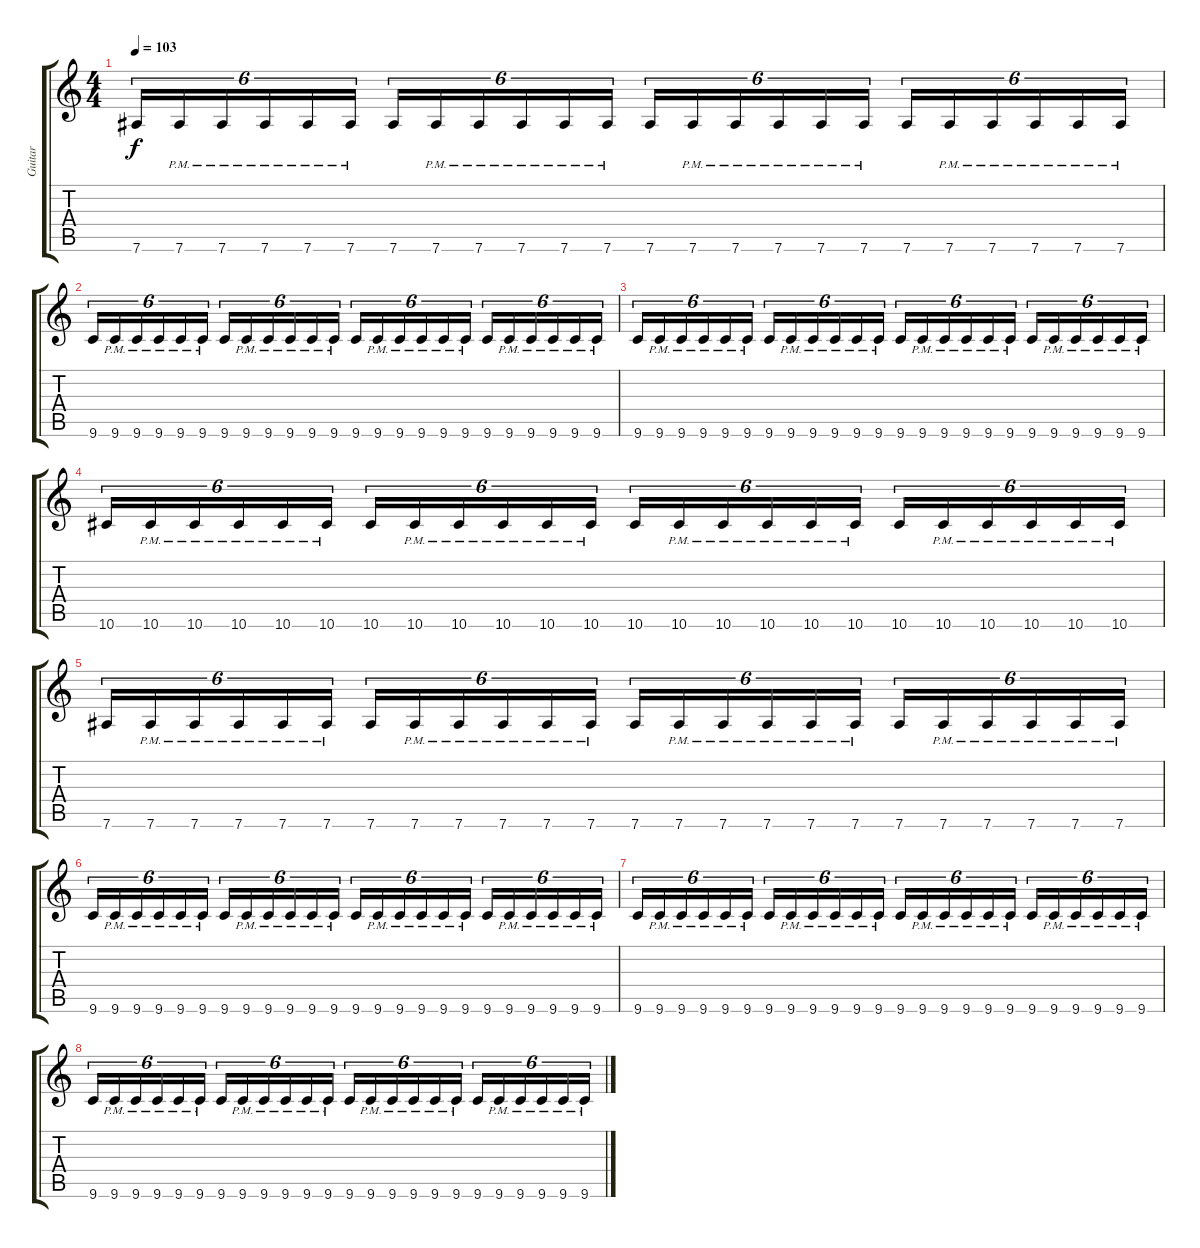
\track ("Guitar" "Guitar") {instrument overdrivenguitar}
\staff {score tabs}
\tuning (Eb4 Bb3 Gb3 Db3 Ab2 Eb2) {hide}
\ts (4 4)
\tempo 103
\clef g2
\ks c
7.6.16{tu (6 4) dy f} 7.6{pm}.16{tu (6 4)} 7.6{pm}.16{tu (6 4)} 7.6{pm}.16{tu (6 4)} 7.6{pm}.16{tu (6 4)} 7.6{pm}.16{tu (6 4)} 7.6.16{tu (6 4)} 7.6{pm}.16{tu (6 4)} 7.6{pm}.16{tu (6 4)} 7.6{pm}.16{tu (6 4)} 7.6{pm}.16{tu (6 4)} 7.6{pm}.16{tu (6 4)} 7.6.16{tu (6 4)} 7.6{pm}.16{tu (6 4)} 7.6{pm}.16{tu (6 4)} 7.6{pm}.16{tu (6 4)} 7.6{pm}.16{tu (6 4)} 7.6{pm}.16{tu (6 4)} 7.6.16{tu (6 4)} 7.6{pm}.16{tu (6 4)} 7.6{pm}.16{tu (6 4)} 7.6{pm}.16{tu (6 4)} 7.6{pm}.16{tu (6 4)} 7.6{pm}.16{tu (6 4)} |
9.6.16{tu (6 4)} 9.6{pm}.16{tu (6 4)} 9.6{pm}.16{tu (6 4)} 9.6{pm}.16{tu (6 4)} 9.6{pm}.16{tu (6 4)} 9.6{pm}.16{tu (6 4)} 9.6.16{tu (6 4)} 9.6{pm}.16{tu (6 4)} 9.6{pm}.16{tu (6 4)} 9.6{pm}.16{tu (6 4)} 9.6{pm}.16{tu (6 4)} 9.6{pm}.16{tu (6 4)} 9.6.16{tu (6 4)} 9.6{pm}.16{tu (6 4)} 9.6{pm}.16{tu (6 4)} 9.6{pm}.16{tu (6 4)} 9.6{pm}.16{tu (6 4)} 9.6{pm}.16{tu (6 4)} 9.6.16{tu (6 4)} 9.6{pm}.16{tu (6 4)} 9.6{pm}.16{tu (6 4)} 9.6{pm}.16{tu (6 4)} 9.6{pm}.16{tu (6 4)} 9.6{pm}.16{tu (6 4)} |
9.6.16{tu (6 4)} 9.6{pm}.16{tu (6 4)} 9.6{pm}.16{tu (6 4)} 9.6{pm}.16{tu (6 4)} 9.6{pm}.16{tu (6 4)} 9.6{pm}.16{tu (6 4)} 9.6.16{tu (6 4)} 9.6{pm}.16{tu (6 4)} 9.6{pm}.16{tu (6 4)} 9.6{pm}.16{tu (6 4)} 9.6{pm}.16{tu (6 4)} 9.6{pm}.16{tu (6 4)} 9.6.16{tu (6 4)} 9.6{pm}.16{tu (6 4)} 9.6{pm}.16{tu (6 4)} 9.6{pm}.16{tu (6 4)} 9.6{pm}.16{tu (6 4)} 9.6{pm}.16{tu (6 4)} 9.6.16{tu (6 4)} 9.6{pm}.16{tu (6 4)} 9.6{pm}.16{tu (6 4)} 9.6{pm}.16{tu (6 4)} 9.6{pm}.16{tu (6 4)} 9.6{pm}.16{tu (6 4)} |
10.6.16{tu (6 4)} 10.6{pm}.16{tu (6 4)} 10.6{pm}.16{tu (6 4)} 10.6{pm}.16{tu (6 4)} 10.6{pm}.16{tu (6 4)} 10.6{pm}.16{tu (6 4)} 10.6.16{tu (6 4)} 10.6{pm}.16{tu (6 4)} 10.6{pm}.16{tu (6 4)} 10.6{pm}.16{tu (6 4)} 10.6{pm}.16{tu (6 4)} 10.6{pm}.16{tu (6 4)} 10.6.16{tu (6 4)} 10.6{pm}.16{tu (6 4)} 10.6{pm}.16{tu (6 4)} 10.6{pm}.16{tu (6 4)} 10.6{pm}.16{tu (6 4)} 10.6{pm}.16{tu (6 4)} 10.6.16{tu (6 4)} 10.6{pm}.16{tu (6 4)} 10.6{pm}.16{tu (6 4)} 10.6{pm}.16{tu (6 4)} 10.6{pm}.16{tu (6 4)} 10.6{pm}.16{tu (6 4)} |
7.6.16{tu (6 4)} 7.6{pm}.16{tu (6 4)} 7.6{pm}.16{tu (6 4)} 7.6{pm}.16{tu (6 4)} 7.6{pm}.16{tu (6 4)} 7.6{pm}.16{tu (6 4)} 7.6.16{tu (6 4)} 7.6{pm}.16{tu (6 4)} 7.6{pm}.16{tu (6 4)} 7.6{pm}.16{tu (6 4)} 7.6{pm}.16{tu (6 4)} 7.6{pm}.16{tu (6 4)} 7.6.16{tu (6 4)} 7.6{pm}.16{tu (6 4)} 7.6{pm}.16{tu (6 4)} 7.6{pm}.16{tu (6 4)} 7.6{pm}.16{tu (6 4)} 7.6{pm}.16{tu (6 4)} 7.6.16{tu (6 4)} 7.6{pm}.16{tu (6 4)} 7.6{pm}.16{tu (6 4)} 7.6{pm}.16{tu (6 4)} 7.6{pm}.16{tu (6 4)} 7.6{pm}.16{tu (6 4)} |
9.6.16{tu (6 4)} 9.6{pm}.16{tu (6 4)} 9.6{pm}.16{tu (6 4)} 9.6{pm}.16{tu (6 4)} 9.6{pm}.16{tu (6 4)} 9.6{pm}.16{tu (6 4)} 9.6.16{tu (6 4)} 9.6{pm}.16{tu (6 4)} 9.6{pm}.16{tu (6 4)} 9.6{pm}.16{tu (6 4)} 9.6{pm}.16{tu (6 4)} 9.6{pm}.16{tu (6 4)} 9.6.16{tu (6 4)} 9.6{pm}.16{tu (6 4)} 9.6{pm}.16{tu (6 4)} 9.6{pm}.16{tu (6 4)} 9.6{pm}.16{tu (6 4)} 9.6{pm}.16{tu (6 4)} 9.6.16{tu (6 4)} 9.6{pm}.16{tu (6 4)} 9.6{pm}.16{tu (6 4)} 9.6{pm}.16{tu (6 4)} 9.6{pm}.16{tu (6 4)} 9.6{pm}.16{tu (6 4)} |
9.6.16{tu (6 4)} 9.6{pm}.16{tu (6 4)} 9.6{pm}.16{tu (6 4)} 9.6{pm}.16{tu (6 4)} 9.6{pm}.16{tu (6 4)} 9.6{pm}.16{tu (6 4)} 9.6.16{tu (6 4)} 9.6{pm}.16{tu (6 4)} 9.6{pm}.16{tu (6 4)} 9.6{pm}.16{tu (6 4)} 9.6{pm}.16{tu (6 4)} 9.6{pm}.16{tu (6 4)} 9.6.16{tu (6 4)} 9.6{pm}.16{tu (6 4)} 9.6{pm}.16{tu (6 4)} 9.6{pm}.16{tu (6 4)} 9.6{pm}.16{tu (6 4)} 9.6{pm}.16{tu (6 4)} 9.6.16{tu (6 4)} 9.6{pm}.16{tu (6 4)} 9.6{pm}.16{tu (6 4)} 9.6{pm}.16{tu (6 4)} 9.6{pm}.16{tu (6 4)} 9.6{pm}.16{tu (6 4)} |
9.6.16{tu (6 4)} 9.6{pm}.16{tu (6 4)} 9.6{pm}.16{tu (6 4)} 9.6{pm}.16{tu (6 4)} 9.6{pm}.16{tu (6 4)} 9.6{pm}.16{tu (6 4)} 9.6.16{tu (6 4)} 9.6{pm}.16{tu (6 4)} 9.6{pm}.16{tu (6 4)} 9.6{pm}.16{tu (6 4)} 9.6{pm}.16{tu (6 4)} 9.6{pm}.16{tu (6 4)} 9.6.16{tu (6 4)} 9.6{pm}.16{tu (6 4)} 9.6{pm}.16{tu (6 4)} 9.6{pm}.16{tu (6 4)} 9.6{pm}.16{tu (6 4)} 9.6{pm}.16{tu (6 4)} 9.6.16{tu (6 4)} 9.6{pm}.16{tu (6 4)} 9.6{pm}.16{tu (6 4)} 9.6{pm}.16{tu (6 4)} 9.6{pm}.16{tu (6 4)} 9.6{pm}.16{tu (6 4)}
